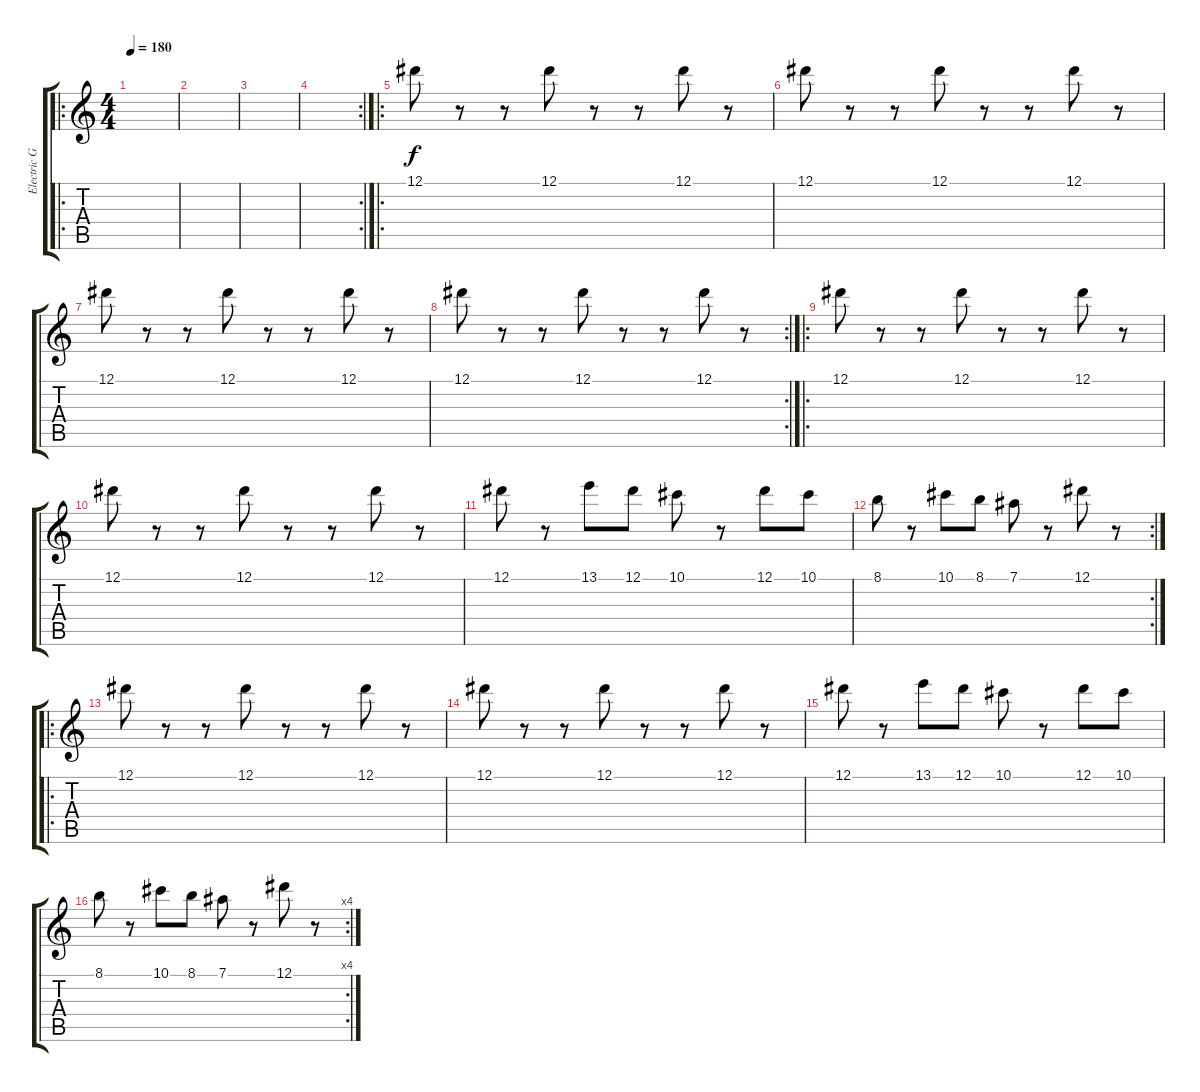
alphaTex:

\track ("Electric Guitar" "Electric G") {instrument electricguitarclean}
\staff {score tabs}
\tuning (Eb4 Bb3 Gb3 Db3 Ab2 Db2) {hide}
\ro
\ts (4 4)
\tempo 180
\clef g2
\ks c
|
|
|
\rc 2
|
\ro
12.1.8 r.8 r.8 12.1.8 r.8 r.8 12.1.8 r.8 |
12.1.8 r.8 r.8 12.1.8 r.8 r.8 12.1.8 r.8 |
12.1.8 r.8 r.8 12.1.8 r.8 r.8 12.1.8 r.8 |
\rc 2
12.1.8 r.8 r.8 12.1.8 r.8 r.8 12.1.8 r.8 |
\ro
12.1.8 r.8 r.8 12.1.8 r.8 r.8 12.1.8 r.8 |
12.1.8 r.8 r.8 12.1.8 r.8 r.8 12.1.8 r.8 |
12.1.8 r.8 13.1.8 12.1.8 10.1.8 r.8 12.1.8 10.1.8 |
\rc 2
8.1.8 r.8 10.1.8 8.1.8 7.1.8 r.8 12.1.8 r.8 |
\ro
12.1.8 r.8 r.8 12.1.8 r.8 r.8 12.1.8 r.8 |
12.1.8 r.8 r.8 12.1.8 r.8 r.8 12.1.8 r.8 |
12.1.8 r.8 13.1.8 12.1.8 10.1.8 r.8 12.1.8 10.1.8 |
\rc 4
8.1.8 r.8 10.1.8 8.1.8 7.1.8 r.8 12.1.8 r.8
